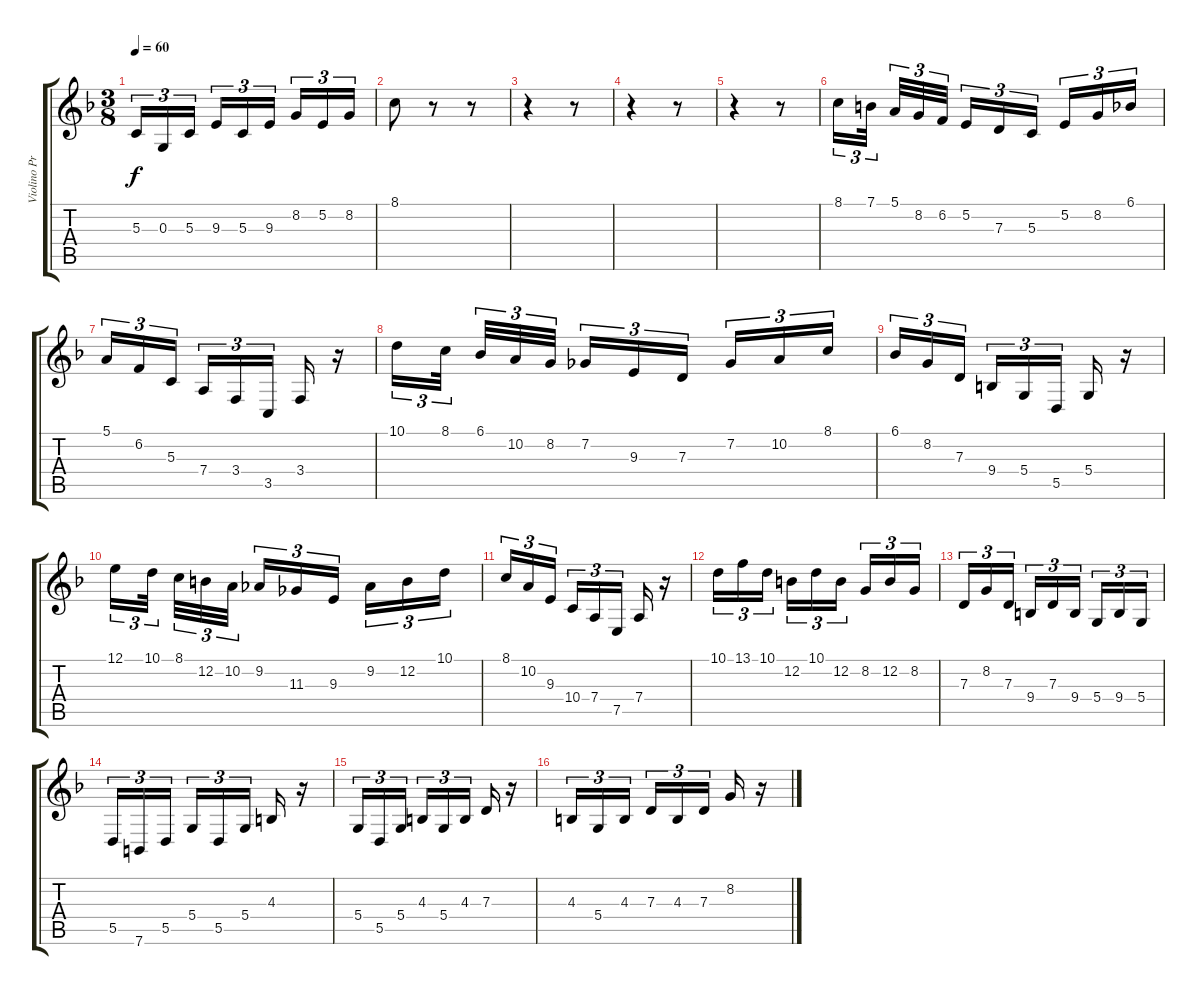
\track ("Violino Principale" "Violino Pr") {instrument violin}
\staff {score tabs}
\tuning (E4 B3 G3 D3 A2 E2) {hide}
\ts (3 8)
\tempo 60
\clef g2
\ks f
5.3.16{tu (3 2) dy f} 0.3.16{tu (3 2)} 5.3.16{tu (3 2)} 9.3.16{tu (3 2)} 5.3.16{tu (3 2)} 9.3.16{tu (3 2)} 8.2.16{tu (3 2)} 5.2.16{tu (3 2)} 8.2.16{tu (3 2)} |
8.1.8 r.8 r.8 |
r.4 r.8 |
r.4 r.8 |
r.4 r.8 |
8.1.16{tu (3 2)} 7.1.32{tu (3 2) beam splitsecondary} 5.1.32{tu (3 2)} 8.2.32{tu (3 2)} 6.2.32{tu (3 2)} 5.2.16{tu (3 2)} 7.3.16{tu (3 2)} 5.3.16{tu (3 2)} 5.2.16{tu (3 2)} 8.2.16{tu (3 2)} 6.1.16{tu (3 2)} |
5.1.16{tu (3 2)} 6.2.16{tu (3 2)} 5.3.16{tu (3 2)} 7.4.16{tu (3 2)} 3.4.16{tu (3 2)} 3.5.16{tu (3 2)} 3.4.16 r.16 |
10.1.16{tu (3 2)} 8.1.32{tu (3 2) beam splitsecondary} 6.1.32{tu (3 2)} 10.2.32{tu (3 2)} 8.2.32{tu (3 2)} 7.2.16{tu (3 2)} 9.3.16{tu (3 2)} 7.3.16{tu (3 2)} 7.2.16{tu (3 2)} 10.2.16{tu (3 2)} 8.1.16{tu (3 2)} |
6.1.16{tu (3 2)} 8.2.16{tu (3 2)} 7.3.16{tu (3 2)} 9.4.16{tu (3 2)} 5.4.16{tu (3 2)} 5.5.16{tu (3 2)} 5.4.16 r.16 |
12.1.16{tu (3 2)} 10.1.32{tu (3 2) beam splitsecondary} 8.1.32{tu (3 2)} 12.2.32{tu (3 2)} 10.2.32{tu (3 2)} 9.2.16{tu (3 2)} 11.3.16{tu (3 2)} 9.3.16{tu (3 2)} 9.2.16{tu (3 2)} 12.2.16{tu (3 2)} 10.1.16{tu (3 2)} |
8.1.16{tu (3 2)} 10.2.16{tu (3 2)} 9.3.16{tu (3 2)} 10.4.16{tu (3 2)} 7.4.16{tu (3 2)} 7.5.16{tu (3 2)} 7.4.16 r.16 |
10.1.16{tu (3 2)} 13.1.16{tu (3 2)} 10.1.16{tu (3 2)} 12.2.16{tu (3 2)} 10.1.16{tu (3 2)} 12.2.16{tu (3 2)} 8.2.16{tu (3 2)} 12.2.16{tu (3 2)} 8.2.16{tu (3 2)} |
7.3.16{tu (3 2)} 8.2.16{tu (3 2)} 7.3.16{tu (3 2)} 9.4.16{tu (3 2)} 7.3.16{tu (3 2)} 9.4.16{tu (3 2)} 5.4.16{tu (3 2)} 9.4.16{tu (3 2)} 5.4.16{tu (3 2)} |
5.5.16{tu (3 2)} 7.6.16{tu (3 2)} 5.5.16{tu (3 2)} 5.4.16{tu (3 2)} 5.5.16{tu (3 2)} 5.4.16{tu (3 2)} 4.3.16 r.16 |
5.4.16{tu (3 2)} 5.5.16{tu (3 2)} 5.4.16{tu (3 2)} 4.3.16{tu (3 2)} 5.4.16{tu (3 2)} 4.3.16{tu (3 2)} 7.3.16 r.16 |
4.3.16{tu (3 2)} 5.4.16{tu (3 2)} 4.3.16{tu (3 2)} 7.3.16{tu (3 2)} 4.3.16{tu (3 2)} 7.3.16{tu (3 2)} 8.2.16 r.16
